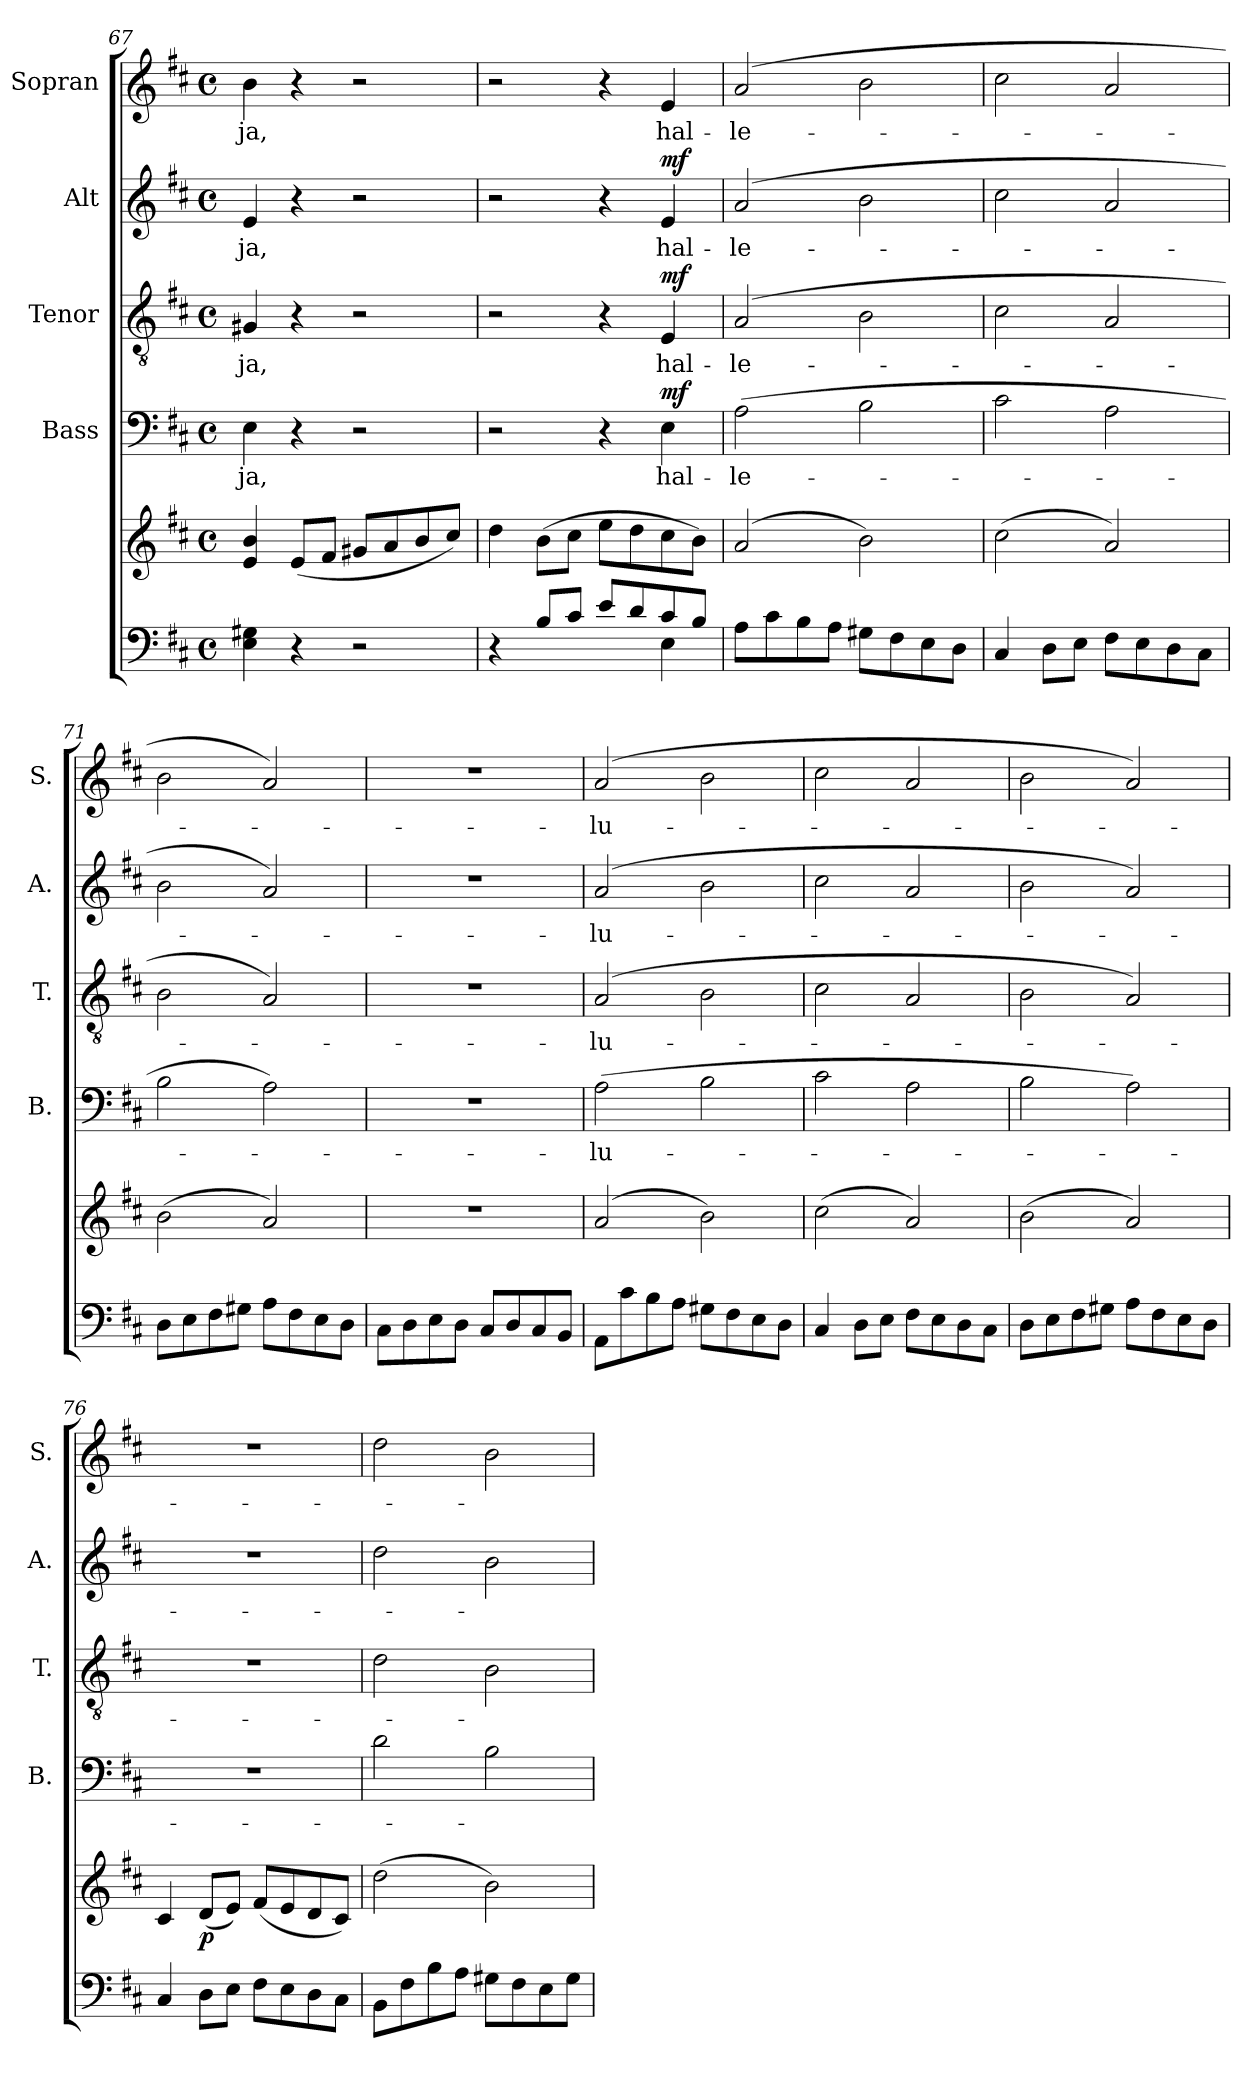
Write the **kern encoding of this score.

**kern	**kern	**dynam	**kern	**text	**dynam	**kern	**text	**dynam	**kern	**text	**dynam	**kern	**text
*part5	*part5	*part5	*part4	*part4	*part4	*part3	*part3	*part3	*part2	*part2	*part2	*part1	*part1
*staff6	*staff5	*staff5/6	*staff4	*staff4	*staff4	*staff3	*staff3	*staff3	*staff2	*staff2	*staff2	*staff1	*staff1
*	*	*	*I"Bass	*	*	*I"Tenor	*	*	*I"Alt	*	*	*I"Sopran	*
*	*	*	*I'B.	*	*	*I'T.	*	*	*I'A.	*	*	*I'S.	*
*clefF4	*clefG2	*	*clefF4	*	*	*clefGv2	*	*	*clefG2	*	*	*clefG2	*
*k[f#c#]	*k[f#c#]	*	*k[f#c#]	*	*	*k[f#c#]	*	*	*k[f#c#]	*	*	*k[f#c#]	*
*D:	*D:	*	*D:	*	*	*D:	*	*	*D:	*	*	*D:	*
*M4/4	*M4/4	*	*M4/4	*	*	*M4/4	*	*	*M4/4	*	*	*M4/4	*
*met(c)	*met(c)	*	*met(c)	*	*	*met(c)	*	*	*met(c)	*	*	*met(c)	*
=67	=67	=67	=67	=67	=67	=67	=67	=67	=67	=67	=67	=67	=67
!	!	!	!	!LO:LY:b	!	!	!LO:LY:b	!	!	!LO:LY:b	!	!	!LO:LY:b
4E\ 4G#X\	4e/ 4b/	.	4E\	-ja,	.	4G#X/	-ja,	.	4e/	-ja,	.	4b\	-ja,
4r	(<8e/L	.	4r	.	.	4r	.	.	4r	.	.	4r	.
.	8f#/J	.	.	.	.	.	.	.	.	.	.	.	.
2r	8g#X/L	.	2r	.	.	2r	.	.	2r	.	.	2r	.
.	8a/	.	.	.	.	.	.	.	.	.	.	.	.
.	8b/	.	.	.	.	.	.	.	.	.	.	.	.
.	8cc#/J)	.	.	.	.	.	.	.	.	.	.	.	.
=68	=68	=68	=68	=68	=68	=68	=68	=68	=68	=68	=68	=68	=68
*^	*	*	*	*	*	*	*	*	*	*	*	*	*
4r	2.ryy	4dd\	.	2r	.	.	2r	.	.	2r	.	.	2r	.
8B/L	.	(>8b\L	.	.	.	.	.	.	.	.	.	.	.	.
8c#/J	.	8cc#\J	.	.	.	.	.	.	.	.	.	.	.	.
8e/L	.	8ee\L	.	4r	.	.	4r	.	.	4r	.	.	4r	.
8d/	.	8dd\	.	.	.	.	.	.	.	.	.	.	.	.
!	!	!	!	!	!LO:LY:b	!LO:DY:a	!	!LO:LY:b	!LO:DY:a	!	!LO:LY:b	!LO:DY:a	!	!LO:LY:b
8c#/	4E\	8cc#\	.	4E\	hal-	mf	4E/	hal-	mf	4e/	hal-	mf	4e/	hal-
8B/J	.	8b\J)	.	.	.	.	.	.	.	.	.	.	.	.
*v	*v	*	*	*	*	*	*	*	*	*	*	*	*	*
!!LO:LB:g=z
=69	=69	=69	=69	=69	=69	=69	=69	=69	=69	=69	=69	=69	=69
!	!	!	!	!LO:LY:b	!	!	!LO:LY:b	!	!	!LO:LY:b	!	!	!LO:LY:b
8A\L	(2a/	.	(>2A\	-le-	.	(2A/	-le-	.	(2a/	-le-	.	(2a/	-le-
8c#\	.	.	.	.	.	.	.	.	.	.	.	.	.
8B\	.	.	.	.	.	.	.	.	.	.	.	.	.
8A\J	.	.	.	.	.	.	.	.	.	.	.	.	.
8G#X\L	2b\)	.	2B\	.	.	2B\	.	.	2b\	.	.	2b\	.
8F#\	.	.	.	.	.	.	.	.	.	.	.	.	.
8E\	.	.	.	.	.	.	.	.	.	.	.	.	.
8D\J	.	.	.	.	.	.	.	.	.	.	.	.	.
=70	=70	=70	=70	=70	=70	=70	=70	=70	=70	=70	=70	=70	=70
4C#/	(>2cc#\	.	2c#\	.	.	2c#\	.	.	2cc#\	.	.	2cc#\	.
8D\L	.	.	.	.	.	.	.	.	.	.	.	.	.
8E\J	.	.	.	.	.	.	.	.	.	.	.	.	.
8F#\L	2a/)	.	2A\	.	.	2A/	.	.	2a/	.	.	2a/	.
8E\	.	.	.	.	.	.	.	.	.	.	.	.	.
8D\	.	.	.	.	.	.	.	.	.	.	.	.	.
8C#\J	.	.	.	.	.	.	.	.	.	.	.	.	.
=71	=71	=71	=71	=71	=71	=71	=71	=71	=71	=71	=71	=71	=71
8D\L	(>2b\	.	2B\	.	.	2B\	.	.	2b\	.	.	2b\	.
8E\	.	.	.	.	.	.	.	.	.	.	.	.	.
8F#\	.	.	.	.	.	.	.	.	.	.	.	.	.
8G#X\J	.	.	.	.	.	.	.	.	.	.	.	.	.
8A\L	2a/)	.	2A\)	.	.	2A/)	.	.	2a/)	.	.	2a/)	.
8F#\	.	.	.	.	.	.	.	.	.	.	.	.	.
8E\	.	.	.	.	.	.	.	.	.	.	.	.	.
8D\J	.	.	.	.	.	.	.	.	.	.	.	.	.
=72	=72	=72	=72	=72	=72	=72	=72	=72	=72	=72	=72	=72	=72
8C#\L	1r	.	1r	.	.	1r	.	.	1r	.	.	1r	.
8D\	.	.	.	.	.	.	.	.	.	.	.	.	.
8E\	.	.	.	.	.	.	.	.	.	.	.	.	.
8D\J	.	.	.	.	.	.	.	.	.	.	.	.	.
8C#/L	.	.	.	.	.	.	.	.	.	.	.	.	.
8D/	.	.	.	.	.	.	.	.	.	.	.	.	.
8C#/	.	.	.	.	.	.	.	.	.	.	.	.	.
8BB/J	.	.	.	.	.	.	.	.	.	.	.	.	.
=73	=73	=73	=73	=73	=73	=73	=73	=73	=73	=73	=73	=73	=73
!	!	!	!	!LO:LY:b	!	!	!LO:LY:b	!	!	!LO:LY:b	!	!	!LO:LY:b
8AA\L	(2a/	.	(>2A\	-lu-	.	(2A/	-lu-	.	(2a/	-lu-	.	(2a/	-lu-
8c#\	.	.	.	.	.	.	.	.	.	.	.	.	.
8B\	.	.	.	.	.	.	.	.	.	.	.	.	.
8A\J	.	.	.	.	.	.	.	.	.	.	.	.	.
8G#X\L	2b\)	.	2B\	.	.	2B\	.	.	2b\	.	.	2b\	.
8F#\	.	.	.	.	.	.	.	.	.	.	.	.	.
8E\	.	.	.	.	.	.	.	.	.	.	.	.	.
8D\J	.	.	.	.	.	.	.	.	.	.	.	.	.
=74	=74	=74	=74	=74	=74	=74	=74	=74	=74	=74	=74	=74	=74
4C#/	(>2cc#\	.	2c#\	.	.	2c#\	.	.	2cc#\	.	.	2cc#\	.
8D\L	.	.	.	.	.	.	.	.	.	.	.	.	.
8E\J	.	.	.	.	.	.	.	.	.	.	.	.	.
8F#\L	2a/)	.	2A\	.	.	2A/	.	.	2a/	.	.	2a/	.
8E\	.	.	.	.	.	.	.	.	.	.	.	.	.
8D\	.	.	.	.	.	.	.	.	.	.	.	.	.
8C#\J	.	.	.	.	.	.	.	.	.	.	.	.	.
!!LO:PB:g=z
=75	=75	=75	=75	=75	=75	=75	=75	=75	=75	=75	=75	=75	=75
8D\L	(>2b\	.	2B\	.	.	2B\	.	.	2b\	.	.	2b\	.
8E\	.	.	.	.	.	.	.	.	.	.	.	.	.
8F#\	.	.	.	.	.	.	.	.	.	.	.	.	.
8G#X\J	.	.	.	.	.	.	.	.	.	.	.	.	.
8A\L	2a/)	.	2A\)	.	.	2A/)	.	.	2a/)	.	.	2a/)	.
8F#\	.	.	.	.	.	.	.	.	.	.	.	.	.
8E\	.	.	.	.	.	.	.	.	.	.	.	.	.
8D\J	.	.	.	.	.	.	.	.	.	.	.	.	.
=76	=76	=76	=76	=76	=76	=76	=76	=76	=76	=76	=76	=76	=76
4C#/	4c#/	.	1r	.	.	1r	.	.	1r	.	.	1r	.
!	!	!LO:DY:b	!	!	!	!	!	!	!	!	!	!	!
8D\L	(<8d/L	p	.	.	.	.	.	.	.	.	.	.	.
8E\J	8e/J)	.	.	.	.	.	.	.	.	.	.	.	.
8F#\L	(<8f#/L	.	.	.	.	.	.	.	.	.	.	.	.
8E\	8e/	.	.	.	.	.	.	.	.	.	.	.	.
8D\	8d/	.	.	.	.	.	.	.	.	.	.	.	.
8C#\J	8c#/J)	.	.	.	.	.	.	.	.	.	.	.	.
=77	=77	=77	=77	=77	=77	=77	=77	=77	=77	=77	=77	=77	=77
8BB\L	(>2dd\	.	2d\	.	.	2d\	.	.	2dd\	.	.	2dd\	.
8F#\	.	.	.	.	.	.	.	.	.	.	.	.	.
8B\	.	.	.	.	.	.	.	.	.	.	.	.	.
8A\J	.	.	.	.	.	.	.	.	.	.	.	.	.
8G#X\L	2b\)	.	2B\	.	.	2B\	.	.	2b\	.	.	2b\	.
8F#\	.	.	.	.	.	.	.	.	.	.	.	.	.
8E\	.	.	.	.	.	.	.	.	.	.	.	.	.
8G#\J	.	.	.	.	.	.	.	.	.	.	.	.	.
=	=	=	=	=	=	=	=	=	=	=	=	=	=
*-	*-	*-	*-	*-	*-	*-	*-	*-	*-	*-	*-	*-	*-
